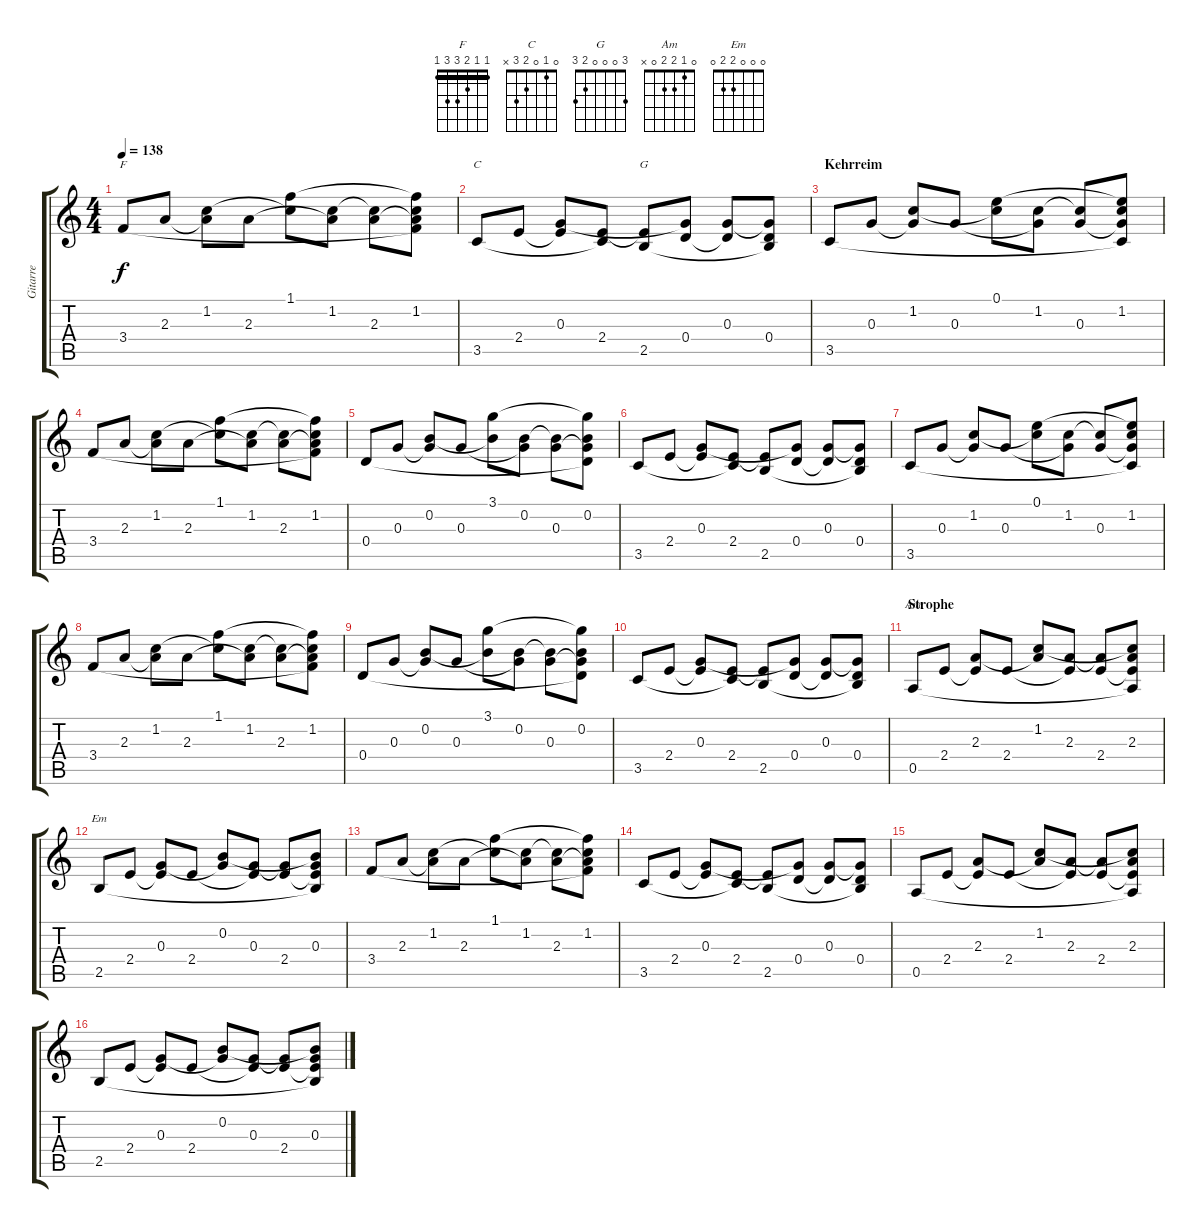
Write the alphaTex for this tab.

\track ("Gitarre" "Gitarre") {instrument acousticguitarsteel}
\staff {score tabs}
\tuning (E4 B3 G3 D3 A2 E2) {hide}
\chord ("F" 1 1 2 3 3 1) {barre 1}
\chord ("C" 0 1 0 2 3 x)
\chord ("G" 3 0 0 0 2 3)
\chord ("Am" 0 1 2 2 0 x)
\chord ("Em" 0 0 0 2 2 0)
\ts (4 4)
\tempo 138
\clef g2
\ks c
3.4.8{ch "F" dy f} 2.3.8 (1.2 2.3{t}).8 2.3.8 (1.1 1.2{t}).8 (1.2 2.3{t}).8 (1.2{t} 2.3).8 (1.1{t} 1.2 2.3{t} 3.4{t}).8 |
3.5.8{ch "C"} 2.4.8 (0.3 2.4{t}).8 (2.4 3.5{t}).8 (2.4{t} 2.5).8{ch "G"} (0.3{t} 0.4).8 (0.3 0.4{t}).8 (0.3{t} 0.4 2.5{t}).8 |
\section ("" "Kehrreim")
3.5.8 0.3.8 (1.2 0.3{t}).8 0.3.8 (0.1 1.2{t}).8 (1.2 0.3{t}).8 (1.2{t} 0.3).8 (0.1{t} 1.2 0.3{t} 3.5{t}).8 |
3.4.8 2.3.8 (1.2 2.3{t}).8 2.3.8 (1.1 1.2{t}).8 (1.2 2.3{t}).8 (1.2{t} 2.3).8 (1.1{t} 1.2 2.3{t} 3.4{t}).8 |
0.4.8 0.3.8 (0.2 0.3{t}).8 0.3.8 (3.1 0.2{t}).8 (0.2 0.3{t}).8 (0.2{t} 0.3).8 (3.1{t} 0.2 0.3{t} 0.4{t}).8 |
3.5.8 2.4.8 (0.3 2.4{t}).8 (2.4 3.5{t}).8 (2.4{t} 2.5).8 (0.3{t} 0.4).8 (0.3 0.4{t}).8 (0.3{t} 0.4 2.5{t}).8 |
3.5.8 0.3.8 (1.2 0.3{t}).8 0.3.8 (0.1 1.2{t}).8 (1.2 0.3{t}).8 (1.2{t} 0.3).8 (0.1{t} 1.2 0.3{t} 3.5{t}).8 |
3.4.8 2.3.8 (1.2 2.3{t}).8 2.3.8 (1.1 1.2{t}).8 (1.2 2.3{t}).8 (1.2{t} 2.3).8 (1.1{t} 1.2 2.3{t} 3.4{t}).8 |
0.4.8 0.3.8 (0.2 0.3{t}).8 0.3.8 (3.1 0.2{t}).8 (0.2 0.3{t}).8 (0.2{t} 0.3).8 (3.1{t} 0.2 0.3{t} 0.4{t}).8 |
3.5.8 2.4.8 (0.3 2.4{t}).8 (2.4 3.5{t}).8 (2.4{t} 2.5).8 (0.3{t} 0.4).8 (0.3 0.4{t}).8 (0.3{t} 0.4 2.5{t}).8 |
\section ("" "Strophe")
0.5.8{ch "Am"} 2.4.8 (2.3 2.4{t}).8 2.4.8 (1.2 2.3{t}).8 (2.3 2.4{t}).8 (2.3{t} 2.4).8 (1.2{t} 2.3 2.4{t} 0.5{t}).8 |
2.5.8{ch "Em"} 2.4.8 (0.3 2.4{t}).8 2.4.8 (0.2 0.3{t}).8 (0.3 2.4{t}).8 (0.3{t} 2.4).8 (0.2{t} 0.3 2.4{t} 2.5{t}).8 |
3.4.8 2.3.8 (1.2 2.3{t}).8 2.3.8 (1.1 1.2{t}).8 (1.2 2.3{t}).8 (1.2{t} 2.3).8 (1.1{t} 1.2 2.3{t} 3.4{t}).8 |
3.5.8 2.4.8 (0.3 2.4{t}).8 (2.4 3.5{t}).8 (2.4{t} 2.5).8 (0.3{t} 0.4).8 (0.3 0.4{t}).8 (0.3{t} 0.4 2.5{t}).8 |
0.5.8 2.4.8 (2.3 2.4{t}).8 2.4.8 (1.2 2.3{t}).8 (2.3 2.4{t}).8 (2.3{t} 2.4).8 (1.2{t} 2.3 2.4{t} 0.5{t}).8 |
2.5.8 2.4.8 (0.3 2.4{t}).8 2.4.8 (0.2 0.3{t}).8 (0.3 2.4{t}).8 (0.3{t} 2.4).8 (0.2{t} 0.3 2.4{t} 2.5{t}).8
